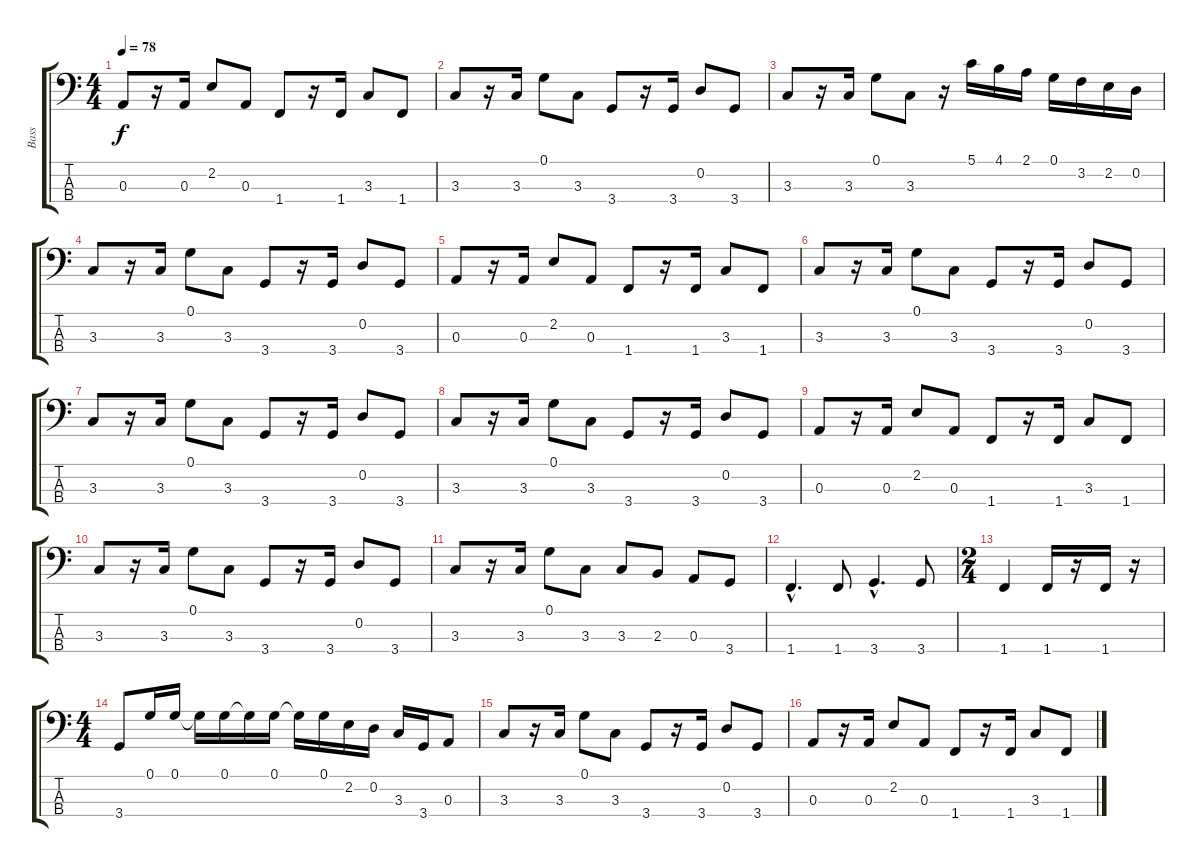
\track ("Bass" "Bass") {instrument electricbassfinger}
\staff {score tabs}
\tuning (G2 D2 A1 E1) {hide}
\ts (4 4)
\tempo 78
\clef f4
\ks c
0.3.8{dy f} r.16 0.3.16 2.2.8 0.3.8 1.4.8 r.16 1.4.16 3.3.8 1.4.8 |
3.3.8 r.16 3.3.16 0.1.8 3.3.8 3.4.8 r.16 3.4.16 0.2.8 3.4.8 |
3.3.8 r.16 3.3.16 0.1.8 3.3.8 r.16 5.1.16 4.1.16 2.1.16 0.1.16 3.2.16 2.2.16 0.2.16 |
3.3.8 r.16 3.3.16 0.1.8 3.3.8 3.4.8 r.16 3.4.16 0.2.8 3.4.8 |
0.3.8 r.16 0.3.16 2.2.8 0.3.8 1.4.8 r.16 1.4.16 3.3.8 1.4.8 |
3.3.8 r.16 3.3.16 0.1.8 3.3.8 3.4.8 r.16 3.4.16 0.2.8 3.4.8 |
3.3.8 r.16 3.3.16 0.1.8 3.3.8 3.4.8 r.16 3.4.16 0.2.8 3.4.8 |
3.3.8 r.16 3.3.16 0.1.8 3.3.8 3.4.8 r.16 3.4.16 0.2.8 3.4.8 |
0.3.8 r.16 0.3.16 2.2.8 0.3.8 1.4.8 r.16 1.4.16 3.3.8 1.4.8 |
3.3.8 r.16 3.3.16 0.1.8 3.3.8 3.4.8 r.16 3.4.16 0.2.8 3.4.8 |
3.3.8 r.16 3.3.16 0.1.8 3.3.8 3.3.8 2.3.8 0.3.8 3.4.8 |
1.4{hac}.4{d} 1.4.8 3.4{hac}.4{d} 3.4.8 |
\ts (2 4)
1.4.4 1.4.16 r.16 1.4.16 r.16 |
\ts (4 4)
3.4.8 0.1.16 0.1.16 0.1{t}.16 0.1.16 0.1{t}.16 0.1.16 0.1{t}.16 0.1.16 2.2.16 0.2.16 3.3.16 3.4.16 0.3.8 |
3.3.8 r.16 3.3.16 0.1.8 3.3.8 3.4.8 r.16 3.4.16 0.2.8 3.4.8 |
0.3.8 r.16 0.3.16 2.2.8 0.3.8 1.4.8 r.16 1.4.16 3.3.8 1.4.8
